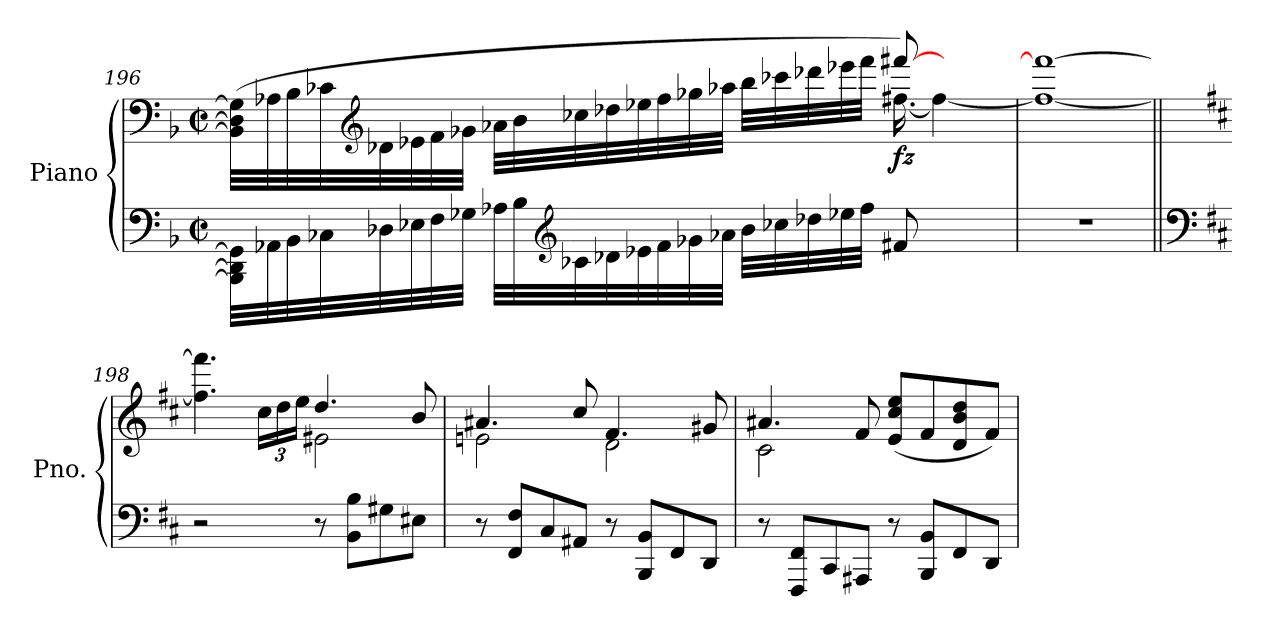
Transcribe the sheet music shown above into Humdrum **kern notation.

**kern	**kern	**dynam
*part1	*part1	*part1
*staff2	*staff1	*staff1/2
*I"Piano	*	*
*I'Pno.	*	*
!!LO:LB:g=z
*clefF4	*clefF4	*
*k[b-]	*k[b-]	*
*M2/2	*M2/2	*
*met(c|)	*met(c|)	*
=196	=196	=196
*	*^	*
32BBB-\] 32DD-\] 32GG-\]LLL	(>32BB-\] 32D-\] 32G-\]LLL	32ryy	.
*	*v	*v	*
32AA-X\	32A-X\	.
32BB-\	32B-\	.
32C-X\	32c-X\	.
*	*clefG2	*
32D-X\	32d-X\	.
32E-X\	32e-X\	.
32F\	32f\	.
32G-X\JJJ	32g-X\JJJ	.
32A-X\LLL	32a-X\LLL	.
32B-\	32b-\	.
*clefG2	*	*
32c-X\	32cc-X\	.
32d-X\	32dd-X\	.
32e-X\	32ee-X\	.
32f\	32ff\	.
32g-X\	32gg-X\	.
32a-X\JJJ	32aa-X\JJJ	.
32b-\LLL	32bb-\LLL	.
32cc-X\	32ccc-X\	.
32dd-X\	32ddd-X\	.
32ee-X\	32eee-X\	.
32ff\JJJ	32fff\JJJ	.
*	*^	*
!	!	!	!LO:DY:b
8f#X/	[8fff#X/)	[16.ff#X\	fz
.	.	4ff#\_	.
32ryy	32ryy	.	.
16ryy	16ryy	.	.
8ryy	8ryy	.	.
*	*v	*v	*
=197	=197	=197
1r	1ff#_ 1fff#_	.
!!LO:LB:g=z
=198||	=198||	=198||
*clefF4	*	*
*k[f#c#]	*k[f#c#]	*
*	*^	*
2r	4.ff#\] 4.fff#\]	4.ryy	.
*	*Xbrackettup	*	*
.	24cc#\LL	8ryy	.
.	24dd\	.	.
.	24ee\JJ	.	.
8r	4.dd/	2e#X\	.
8BB\ 8B\L	.	.	.
8G#X\	.	.	.
8E#X\J	8b/	.	.
=199	=199	=199	=199
8r	4.a#X/	2en\	.
8FF#/ 8F#/L	.	.	.
8C#/	.	.	.
8AA#X/J	8cc#/	.	.
8r	4.f#/	2d\	.
8BBB/ 8BB/L	.	.	.
8FF#/	.	.	.
8DD/J	8g#X/	.	.
=200	=200	=200	=200
8r	4.a#X/	2c#\	.
8FFF#/ 8FF#/L	.	.	.
8CC#/	.	.	.
8AAA#X/J	8f#/	.	.
8r	(<8e/ 8cc#/ 8ee/L	2ryy	.
8BBB/ 8BB/L	8f#/	.	.
8FF#/	8d/ 8b/ 8dd/	.	.
8DD/J	8f#/J)	.	.
*	*v	*v	*
=	=	=
*-	*-	*-
